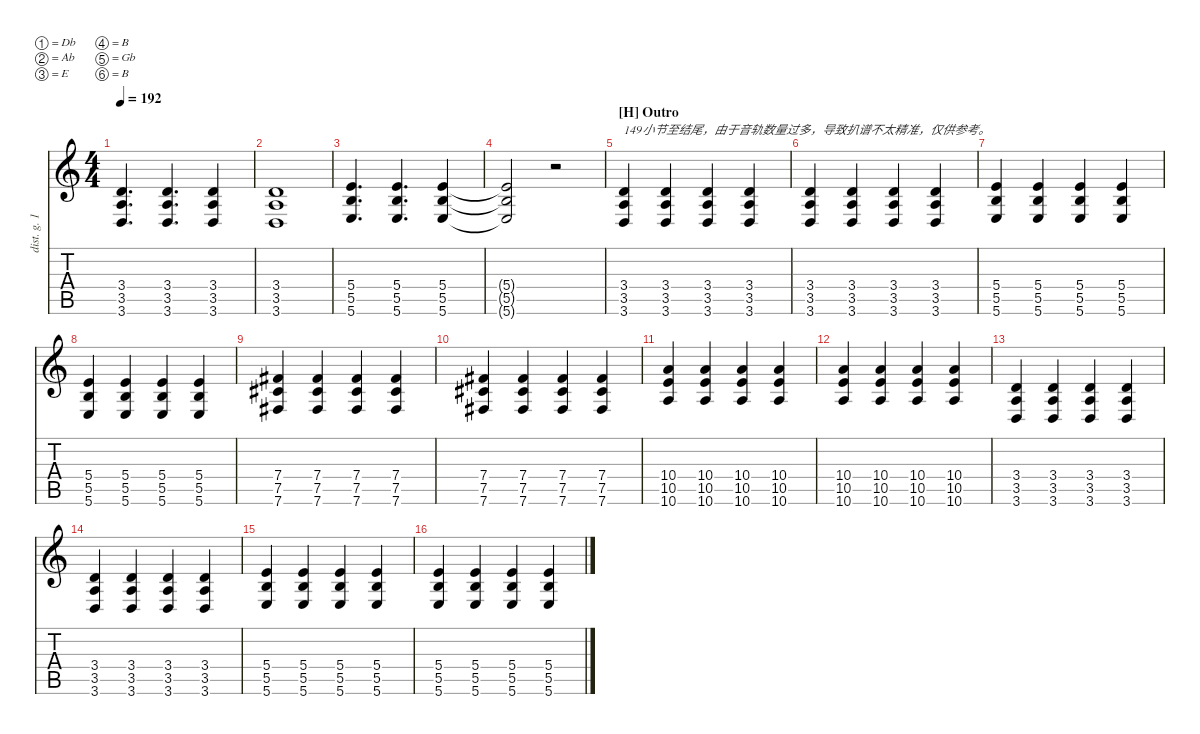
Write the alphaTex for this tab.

\defaultSystemsLayout 4
\hideDynamics
\bracketExtendMode nobrackets
\otherSystemsTrackNameOrientation horizontal
\track ("Distortion Guitar 1" "dist. g. 1") {instrument distortionguitar}
\staff {score tabs}
\tuning (Db4 Ab3 E3 B2 Gb2 B1)
\ts (4 4)
\tempo 192
\clef g2
\ks c
(3.6 3.5 3.4).4{d dy ff beam Up} (3.6 3.5 3.4).4{d beam Up} (3.6 3.5 3.4).4{beam Up} |
(3.6 3.5 3.4).1{beam Up} |
(5.6 5.5 5.4).4{d beam Up} (5.4 5.5 5.6).4{d beam Up} (5.6 5.5 5.4).4{beam Up} |
(5.6{t} 5.5{t} 5.4{t}).2{beam Up} r.2{beam Up} |
\section ("H" "Outro")
(3.6 3.5 3.4).4{txt "149小节至结尾，由于音轨数量过多，导致扒谱不太精准，仅供参考。" beam Up} (3.6 3.5 3.4).4{beam Up} (3.6 3.5 3.4).4{beam Up} (3.6 3.5 3.4).4{beam Up} |
(3.6 3.5 3.4).4{beam Up} (3.6 3.5 3.4).4{beam Up} (3.6 3.5 3.4).4{beam Up} (3.6 3.5 3.4).4{beam Up} |
(5.6 5.5 5.4).4{beam Up} (5.6 5.5 5.4).4{beam Up} (5.6 5.5 5.4).4{beam Up} (5.6 5.5 5.4).4{beam Up} |
(5.6 5.5 5.4).4{beam Up} (5.6 5.5 5.4).4{beam Up} (5.6 5.5 5.4).4{beam Up} (5.6 5.5 5.4).4{beam Up} |
(7.6{acc #} 7.5{acc #} 7.4{acc #}).4{beam Up} (7.6{acc #} 7.5{acc #} 7.4{acc #}).4{beam Up} (7.6{acc #} 7.5{acc #} 7.4{acc #}).4{beam Up} (7.6{acc #} 7.5{acc #} 7.4{acc #}).4{beam Up} |
(7.6{acc #} 7.5{acc #} 7.4{acc #}).4{beam Up} (7.6{acc #} 7.5{acc #} 7.4{acc #}).4{beam Up} (7.6{acc #} 7.5{acc #} 7.4{acc #}).4{beam Up} (7.6{acc #} 7.5{acc #} 7.4{acc #}).4{beam Up} |
(10.6 10.5 10.4).4{beam Up} (10.6 10.5 10.4).4{beam Up} (10.6 10.5 10.4).4{beam Up} (10.6 10.5 10.4).4{beam Up} |
(10.6 10.5 10.4).4{beam Up} (10.6 10.5 10.4).4{beam Up} (10.6 10.5 10.4).4{beam Up} (10.6 10.5 10.4).4{beam Up} |
(3.6 3.5 3.4).4{beam Up} (3.6 3.5 3.4).4{beam Up} (3.6 3.5 3.4).4{beam Up} (3.6 3.5 3.4).4{beam Up} |
(3.6 3.5 3.4).4{beam Up} (3.6 3.5 3.4).4{beam Up} (3.6 3.5 3.4).4{beam Up} (3.6 3.5 3.4).4{beam Up} |
(5.6 5.5 5.4).4{beam Up} (5.6 5.5 5.4).4{beam Up} (5.6 5.5 5.4).4{beam Up} (5.6 5.5 5.4).4{beam Up} |
(5.6 5.5 5.4).4{beam Up} (5.6 5.5 5.4).4{beam Up} (5.6 5.5 5.4).4{beam Up} (5.6 5.5 5.4).4{beam Up}
